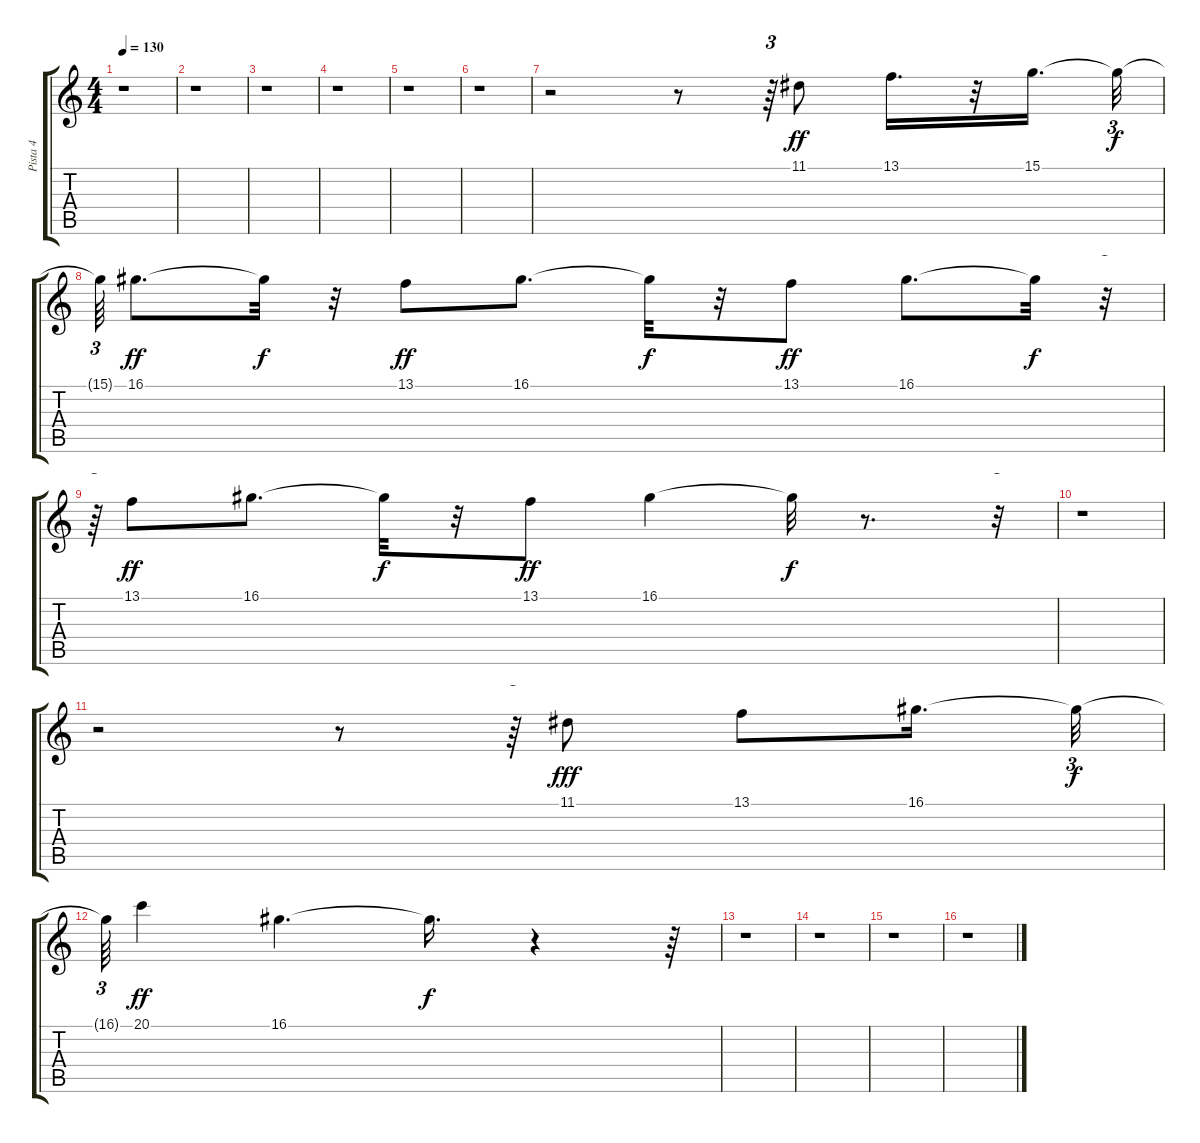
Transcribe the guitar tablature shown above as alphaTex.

\track ("Pista 4" "Pista 4") {instrument trombone}
\staff {score tabs}
\tuning (E4 B3 G3 D3 A2 E2) {hide}
\ts (4 4)
\tempo 130
\clef g2
\ks c
r.1{dy f} |
r.1 |
r.1 |
r.1 |
r.1 |
r.1 |
r.2 r.8 r.64{tu (3 2)} 11.1.8{dy ff} 13.1.16{d} r.32 15.1.16{d} 15.1{t}.32{tu (3 2) dy f} |
15.1{t}.64{tu (3 2)} 16.1.8{d dy ff} 16.1{t}.32{dy f} r.32 13.1.8{dy ff} 16.1.8{d} 16.1{t}.32{dy f} r.32 13.1.8{dy ff} 16.1.8{d} 16.1{t}.32{dy f} r.32{tu (3 2)} |
r.64{tu (3 2)} 13.1.8{dy ff} 16.1.8{d} 16.1{t}.32{dy f} r.32 13.1.8{dy ff} 16.1.4 16.1{t}.32{dy f} r.8{d} r.32{tu (3 2)} |
r.1 |
r.2 r.8 r.64{tu (3 2)} 11.1.8{dy fff} 13.1.8 16.1.16{d} 16.1{t}.32{tu (3 2) dy f} |
16.1{t}.64{tu (3 2)} 20.1.4{dy ff} 16.1.4{d} 16.1{t}.16{d dy f} r.4 r.64 |
r.1 |
r.1 |
r.1 |
r.1
